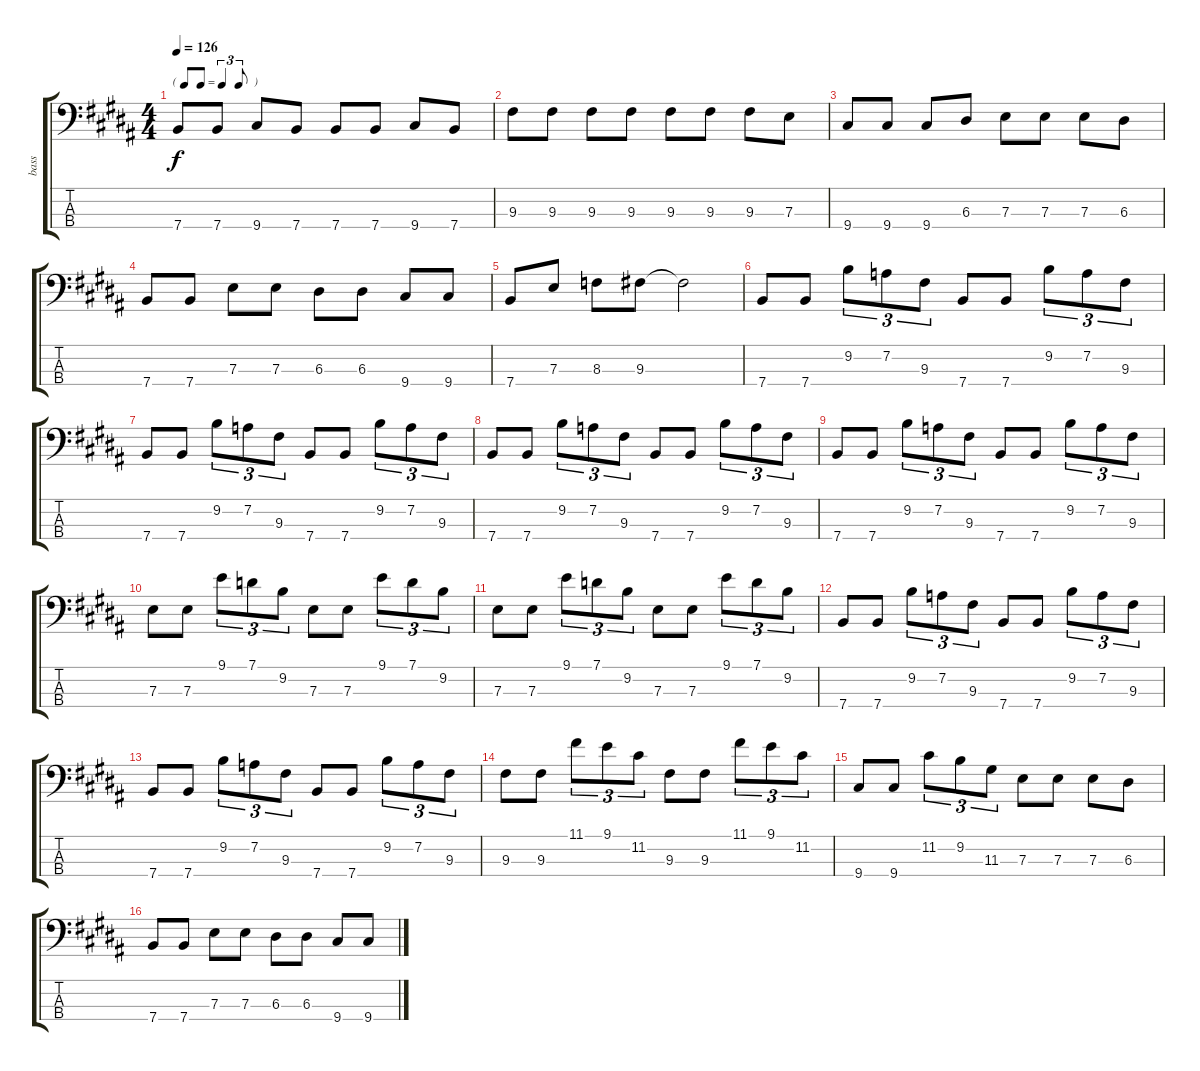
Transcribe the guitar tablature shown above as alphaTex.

\track ("bass" "bass") {instrument electricbassfinger}
\staff {score tabs}
\tuning (G2 D2 A1 E1) {hide}
\ts (4 4)
\tf triplet8th
\tempo 126
\clef f4
\ks b
7.4.8{dy f} 7.4.8 9.4.8 7.4.8 7.4.8 7.4.8 9.4.8 7.4.8 |
9.3.8 9.3.8 9.3.8 9.3.8 9.3.8 9.3.8 9.3.8 7.3.8 |
9.4.8 9.4.8 9.4.8 6.3.8 7.3.8 7.3.8 7.3.8 6.3.8 |
7.4.8 7.4.8 7.3.8 7.3.8 6.3.8 6.3.8 9.4.8 9.4.8 |
7.4.8 7.3.8 8.3.8 9.3.8 9.3{t}.2 |
7.4.8 7.4.8 9.2.8{tu (3 2)} 7.2.8{tu (3 2)} 9.3.8{tu (3 2)} 7.4.8 7.4.8 9.2.8{tu (3 2)} 7.2.8{tu (3 2)} 9.3.8{tu (3 2)} |
7.4.8 7.4.8 9.2.8{tu (3 2)} 7.2.8{tu (3 2)} 9.3.8{tu (3 2)} 7.4.8 7.4.8 9.2.8{tu (3 2)} 7.2.8{tu (3 2)} 9.3.8{tu (3 2)} |
7.4.8 7.4.8 9.2.8{tu (3 2)} 7.2.8{tu (3 2)} 9.3.8{tu (3 2)} 7.4.8 7.4.8 9.2.8{tu (3 2)} 7.2.8{tu (3 2)} 9.3.8{tu (3 2)} |
7.4.8 7.4.8 9.2.8{tu (3 2)} 7.2.8{tu (3 2)} 9.3.8{tu (3 2)} 7.4.8 7.4.8 9.2.8{tu (3 2)} 7.2.8{tu (3 2)} 9.3.8{tu (3 2)} |
7.3.8 7.3.8 9.1.8{tu (3 2)} 7.1.8{tu (3 2)} 9.2.8{tu (3 2)} 7.3.8 7.3.8 9.1.8{tu (3 2)} 7.1.8{tu (3 2)} 9.2.8{tu (3 2)} |
7.3.8 7.3.8 9.1.8{tu (3 2)} 7.1.8{tu (3 2)} 9.2.8{tu (3 2)} 7.3.8 7.3.8 9.1.8{tu (3 2)} 7.1.8{tu (3 2)} 9.2.8{tu (3 2)} |
7.4.8 7.4.8 9.2.8{tu (3 2)} 7.2.8{tu (3 2)} 9.3.8{tu (3 2)} 7.4.8 7.4.8 9.2.8{tu (3 2)} 7.2.8{tu (3 2)} 9.3.8{tu (3 2)} |
7.4.8 7.4.8 9.2.8{tu (3 2)} 7.2.8{tu (3 2)} 9.3.8{tu (3 2)} 7.4.8 7.4.8 9.2.8{tu (3 2)} 7.2.8{tu (3 2)} 9.3.8{tu (3 2)} |
9.3.8 9.3.8 11.1.8{tu (3 2)} 9.1.8{tu (3 2)} 11.2.8{tu (3 2)} 9.3.8 9.3.8 11.1.8{tu (3 2)} 9.1.8{tu (3 2)} 11.2.8{tu (3 2)} |
9.4.8 9.4.8 11.2.8{tu (3 2)} 9.2.8{tu (3 2)} 11.3.8{tu (3 2)} 7.3.8 7.3.8 7.3.8 6.3.8 |
7.4.8 7.4.8 7.3.8 7.3.8 6.3.8 6.3.8 9.4.8 9.4.8
